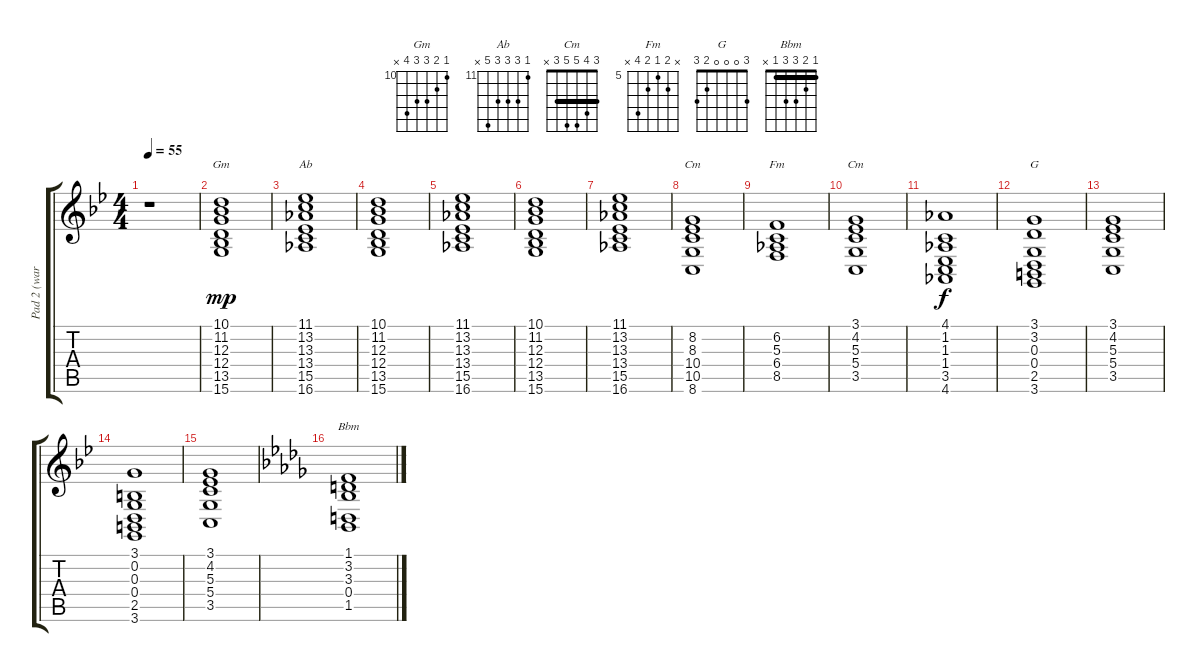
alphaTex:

\track ("Pad 2 (warm)" "Pad 2 (war") {instrument pad2warm}
\staff {score tabs}
\tuning (E4 B3 G3 D3 A2 E2) {hide}
\chord ("Gm" 10 11 12 12 13 x) {firstfret 10}
\chord ("Ab" 11 13 13 13 15 x) {firstfret 11}
\chord ("Cm" x 8 8 10 10 8) {firstfret 8 barre 8}
\chord ("Fm" x 6 5 6 8 x) {firstfret 5}
\chord ("Cm" 3 4 5 5 3 x) {barre 3}
\chord ("G" 3 0 0 0 2 3)
\chord ("Bbm" 1 2 3 3 1 x) {barre 1}
\ts (4 4)
\tempo 55
\clef g2
\ks bb
r.1{dy mp instrument pad2warm} |
(10.1 11.2 12.3 12.4 13.5 15.6).1{ch "Gm"} |
(11.1 13.2 13.3 13.4 15.5 16.6).1{ch "Ab"} |
(10.1 11.2 12.3 12.4 13.5 15.6).1 |
(11.1 13.2 13.3 13.4 15.5 16.6).1 |
(10.1 11.2 12.3 12.4 13.5 15.6).1 |
(11.1 13.2 13.3 13.4 15.5 16.6).1 |
(8.2 8.3 10.4 10.5 8.6).1{ch "Cm"} |
(6.2 5.3 6.4 8.5).1{ch "Fm"} |
(3.1 4.2 5.3 5.4 3.5).1{ch "Cm"} |
(4.1 1.2 1.3 1.4 3.5 4.6).1{dy f} |
(3.1 3.2 0.3 0.4 2.5 3.6).1{ch "G"} |
(3.1 4.2 5.3 5.4 3.5).1 |
(3.1 0.2 0.3 0.4 2.5 3.6).1 |
(3.1 4.2 5.3 5.4 3.5).1 |
\ks db
(1.1 3.2 3.3 0.4 1.5).1{ch "Bbm"}
